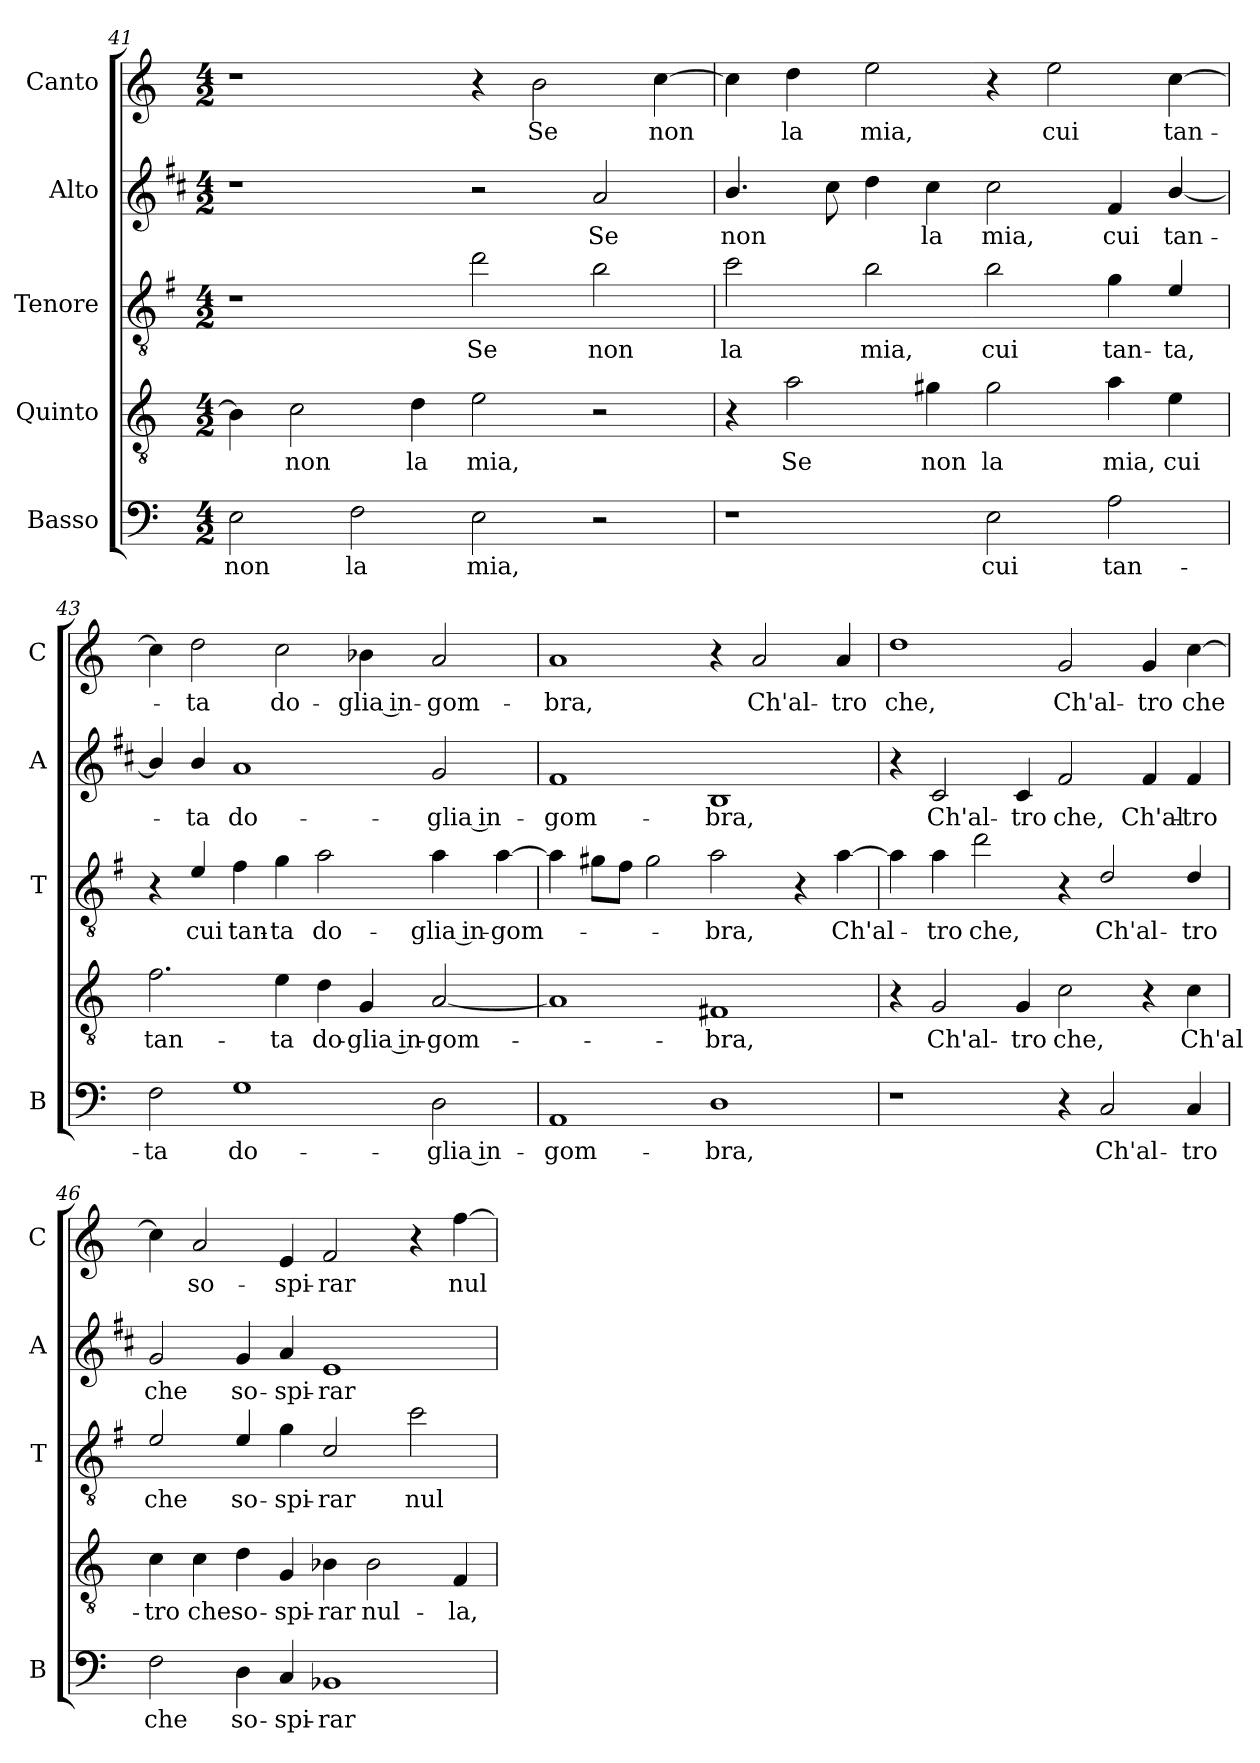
**kern	**text	**kern	**text	**kern	**text	**kern	**text	**kern	**text
*part5	*part5	*part4	*part4	*part3	*part3	*part2	*part2	*part1	*part1
*staff5	*staff5	*staff4	*staff4	*staff3	*staff3	*staff2	*staff2	*staff1	*staff1
*I"Basso	*	*I"Quinto	*	*I"Tenore	*	*I"Alto	*	*I"Canto	*
*I'B	*	*	*	*I'T	*	*I'A	*	*I'C	*
*clefF4	*	*clefGv2	*	*clefGv2	*	*clefG2	*	*clefG2	*
*	*	*	*	*ITrd4c7	*	*ITrd1c2	*	*	*
*k[]	*	*k[]	*	*k[]	*	*k[]	*	*k[]	*
*C:	*	*C:	*	*C:	*	*C:	*	*C:	*
*M4/2	*	*M4/2	*	*M4/2	*	*M4/2	*	*M4/2	*
=41	=41	=41	=41	=41	=41	=41	=41	=41	=41
!	!LO:LY:b	!	!	!	!	!	!	!	!
2E\	non	4B\]	.	1r	.	1r	.	1r	.
!	!	!	!LO:LY:b	!	!	!	!	!	!
.	.	2c\	non	.	.	.	.	.	.
!	!LO:LY:b	!	!	!	!	!	!	!	!
2F\	la	.	.	.	.	.	.	.	.
!	!	!	!LO:LY:b	!	!	!	!	!	!
.	.	4d\	la	.	.	.	.	.	.
!	!LO:LY:b	!	!LO:LY:b	!	!LO:LY:b	!	!	!	!
2E\	mia,	2e\	mia,	2g\	Se	2r	.	4r	.
!	!	!	!	!	!	!	!	!	!LO:LY:b
.	.	.	.	.	.	.	.	2b\	Se
!	!	!	!	!	!LO:LY:b	!	!LO:LY:b	!	!
2r	.	2r	.	2e\	non	2g/	Se	.	.
!	!	!	!	!	!	!	!	!	!LO:LY:b
.	.	.	.	.	.	.	.	[4cc\	non
=42	=42	=42	=42	=42	=42	=42	=42	=42	=42
!	!	!	!	!	!LO:LY:b	!	!LO:LY:b	!	!
1r	.	4r	.	2f\	la	4.a/	non	4cc\]	.
!	!	!	!LO:LY:b	!	!	!	!	!	!LO:LY:b
.	.	2a\	Se	.	.	.	.	4dd\	la
.	.	.	.	.	.	8b\	.	.	.
!	!	!	!	!	!LO:LY:b	!	!	!	!LO:LY:b
.	.	.	.	2e\	mia,	4cc\	.	2ee\	mia,
!	!	!	!LO:LY:b	!	!	!	!LO:LY:b	!	!
.	.	4g#X\	non	.	.	4b\	la	.	.
!	!LO:LY:b	!	!LO:LY:b	!	!LO:LY:b	!	!LO:LY:b	!	!
2E\	cui	2g#\	la	2e\	cui	2b\	mia,	4r	.
!	!	!	!	!	!	!	!	!	!LO:LY:b
.	.	.	.	.	.	.	.	2ee\	cui
!	!LO:LY:b	!	!LO:LY:b	!	!LO:LY:b	!	!LO:LY:b	!	!
2A\	tan-	4a\	mia,	4c\	tan-	4e/	cui	.	.
!	!	!	!LO:LY:b	!	!LO:LY:b	!	!LO:LY:b	!	!LO:LY:b
.	.	4e\	cui	4A/	-ta,	[4a/	tan-	[4cc\	tan-
=43	=43	=43	=43	=43	=43	=43	=43	=43	=43
!	!LO:LY:b	!	!LO:LY:b	!	!	!	!	!	!
2F\	-ta	2.f\	tan-	4r	.	4a/]	.	4cc\]	.
!	!	!	!	!	!LO:LY:b	!	!LO:LY:b	!	!LO:LY:b
.	.	.	.	4A/	cui	4a/	-ta	2dd\	-ta
!	!LO:LY:b	!	!	!	!LO:LY:b	!	!LO:LY:b	!	!
1G	do-	.	.	4B\	tan-	1g	do-	.	.
!	!	!	!LO:LY:b	!	!LO:LY:b	!	!	!	!LO:LY:b
.	.	4e\	-ta	4c\	-ta	.	.	2cc\	do-
!	!	!	!LO:LY:b	!	!LO:LY:b	!	!	!	!
.	.	4d\	do-	2d\	do-	.	.	.	.
!	!	!	!LO:LY:b	!	!	!	!	!	!LO:LY:b
.	.	4G/	-glia in-	.	.	.	.	4b-X\	-glia in-
!	!LO:LY:b	!	!LO:LY:b	!	!LO:LY:b	!	!LO:LY:b	!	!LO:LY:b
2D\	-glia in-	[2A/	-gom-	4d\	-glia in-	2f/	-glia in-	2a/	-gom-
!	!	!	!	!	!LO:LY:b	!	!	!	!
.	.	.	.	[4d\	-gom-	.	.	.	.
=44	=44	=44	=44	=44	=44	=44	=44	=44	=44
!	!LO:LY:b	!	!	!	!	!	!LO:LY:b	!	!LO:LY:b
1AA	-gom-	1A]	.	4d\]	.	1e	-gom-	1a	-bra,
.	.	.	.	8c#X\L	.	.	.	.	.
.	.	.	.	8B\J	.	.	.	.	.
.	.	.	.	2c#\	.	.	.	.	.
!	!LO:LY:b	!	!LO:LY:b	!	!LO:LY:b	!	!LO:LY:b	!	!
1D	-bra,	1F#X	-bra,	2d\	-bra,	1A	-bra,	4r	.
!	!	!	!	!	!	!	!	!	!LO:LY:b
.	.	.	.	.	.	.	.	2a/	Ch'al-
.	.	.	.	4r	.	.	.	.	.
!	!	!	!	!	!LO:LY:b	!	!	!	!LO:LY:b
.	.	.	.	[4d\	Ch'al-	.	.	4a/	-tro
!!LO:LB:g=z
=45	=45	=45	=45	=45	=45	=45	=45	=45	=45
!	!	!	!	!	!	!	!	!	!LO:LY:b
1r	.	4r	.	4d\]	.	4r	.	1dd	che,
!	!	!	!LO:LY:b	!	!LO:LY:b	!	!LO:LY:b	!	!
.	.	2G/	Ch'al-	4d\	-tro	2B/	Ch'al-	.	.
!	!	!	!	!	!LO:LY:b	!	!	!	!
.	.	.	.	2g\	che,	.	.	.	.
!	!	!	!LO:LY:b	!	!	!	!LO:LY:b	!	!
.	.	4G/	-tro	.	.	4B/	-tro	.	.
!	!	!	!LO:LY:b	!	!	!	!LO:LY:b	!	!LO:LY:b
4r	.	2c\	che,	4r	.	2e/	che,	2g/	Ch'al-
!	!LO:LY:b	!	!	!	!LO:LY:b	!	!	!	!
2C/	Ch'al-	.	.	2G/	Ch'al-	.	.	.	.
!	!	!	!	!	!	!	!LO:LY:b	!	!LO:LY:b
.	.	4r	.	.	.	4e/	Ch'al-	4g/	-tro
!	!LO:LY:b	!	!LO:LY:b	!	!LO:LY:b	!	!LO:LY:b	!	!LO:LY:b
4C/	-tro	4c\	Ch'al-	4G/	-tro	4e/	-tro	[4cc\	che
=46	=46	=46	=46	=46	=46	=46	=46	=46	=46
!	!LO:LY:b	!	!LO:LY:b	!	!LO:LY:b	!	!LO:LY:b	!	!
2F\	che	4c\	-tro	2A/	che	2f/	che	4cc\]	.
!	!	!	!LO:LY:b	!	!	!	!	!	!LO:LY:b
.	.	4c\	che	.	.	.	.	2a/	so-
!	!LO:LY:b	!	!LO:LY:b	!	!LO:LY:b	!	!LO:LY:b	!	!
4D\	so-	4d\	so-	4A/	so-	4f/	so-	.	.
!	!LO:LY:b	!	!LO:LY:b	!	!LO:LY:b	!	!LO:LY:b	!	!LO:LY:b
4C/	-spi-	4G/	-spi-	4c\	-spi-	4g/	-spi-	4e/	-spi-
!	!LO:LY:b	!	!LO:LY:b	!	!LO:LY:b	!	!LO:LY:b	!	!LO:LY:b
1BB-X	-rar	4B-X\	-rar	2F/	-rar	1d	-rar	2f/	-rar
!	!	!	!LO:LY:b	!	!	!	!	!	!
.	.	2B-\	nul-	.	.	.	.	.	.
!	!	!	!	!	!LO:LY:b	!	!	!	!
.	.	.	.	2f\	nul-	.	.	4r	.
!	!	!	!LO:LY:b	!	!	!	!	!	!LO:LY:b
.	.	4F/	-la,	.	.	.	.	[4ff\	nul-
=	=	=	=	=	=	=	=	=	=
*-	*-	*-	*-	*-	*-	*-	*-	*-	*-
